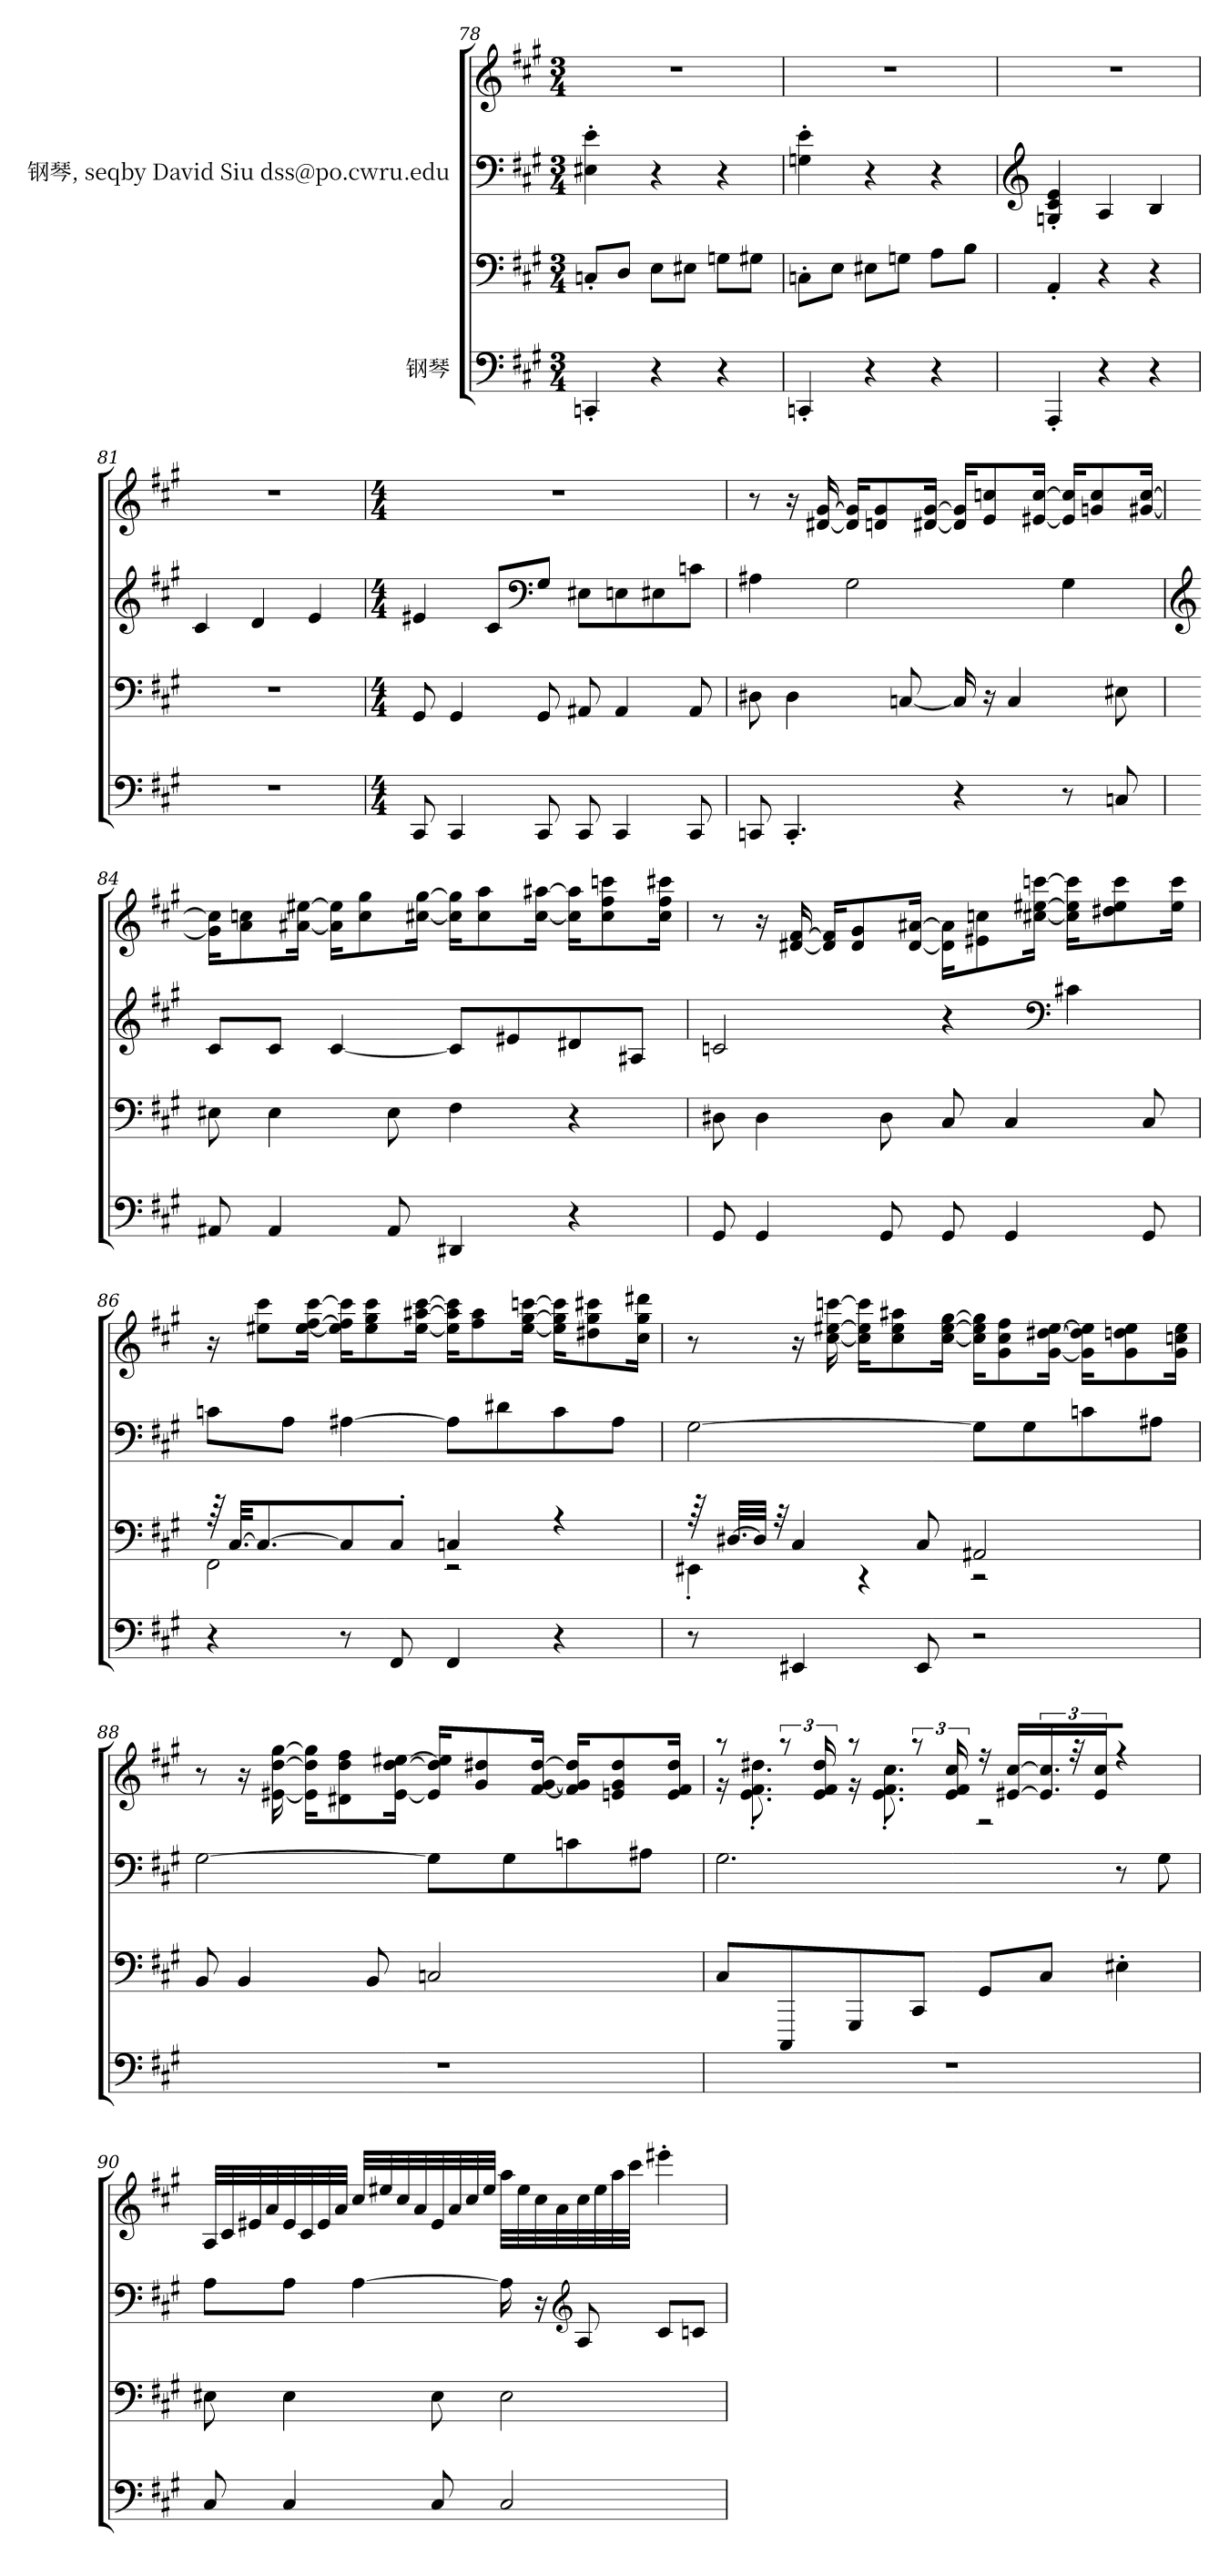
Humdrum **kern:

**kern	**kern	**kern	**kern
*part2	*part2	*part1	*part1
*staff4	*staff3	*staff2	*staff1
*I"钢琴	*	*I"钢琴, seqby David Siu dss@po.cwru.edu	*
!!LO:PB:g=z
*clefF4	*clefF4	*clefF4	*clefG2
*k[f#c#g#]	*k[f#c#g#]	*k[f#c#g#]	*k[f#c#g#]
*M3/4	*M3/4	*M3/4	*M3/4
=78	=78	=78	=78
4CCn'/	8Cn'/L	4E#X\' 4e\'	2.r
.	8D/J	.	.
4r	8E\L	4r	.
.	8E#X\J	.	.
4r	8Gn\L	4r	.
.	8G#X\J	.	.
=79	=79	=79	=79
4CCn'/	8Cn'\L	4Gn\' 4e\'	2.r
.	8E\J	.	.
4r	8E#X\L	4r	.
.	8Gn\J	.	.
4r	8A\L	4r	.
.	8B\J	.	.
=80	=80	=80	=80
*	*	*clefG2	*
4AAA'/	4AA'/	4Gn/' 4c#/' 4e/'	2.r
4r	4r	4A/	.
4r	4r	4B/	.
=81	=81	=81	=81
2.r	2.r	4c#/	2.r
.	.	4d/	.
.	.	4e/	.
!!LO:LB:g=z
=82	=82	=82	=82
*M4/4	*M4/4	*M4/4	*M4/4
8CC#/	8GG#/	4e#X/	1r
4CC#/	4GG#/	.	.
.	.	8c#/L	.
*	*	*clefF4	*
8CC#/	8GG#/	8G#/J	.
8CC#/	8AA#X/	8E#X\L	.
4CC#/	4AA#/	8En\	.
.	.	8E#X\	.
8CC#/	8AA#/	8cn\J	.
=83	=83	=83	=83
8CCn/	8D#X\	4A#X\	8r
4.CC'/	4D#\	.	16r
.	.	.	[16d#X/ [16g#/
.	.	2G#\	16d#/] 16g#/]KL
.	.	.	8dn/ 8g#/
.	[8Cn/	.	.
.	.	.	[16d#X/ [16g#/Jk
4r	16C/]	.	16d#/] 16g#/]KL
.	16r	.	8e/ 8ccn/
.	4C/	.	.
.	.	.	[16e#X/ [16cc/Jk
8r	.	4G#\	16e#/] 16cc/]KL
.	.	.	8gn/ 8cc/
8Cn/	8E#X\	.	.
.	.	.	[16g#X/ [16cc/Jk
!!LO:LB:g=z
=84	=84	=84	=84
*	*	*clefG2	*
8AA#X/	8E#X\	8c#/L	16g#\] 16cc\]KL
.	.	.	8a\ 8ccn\
4AA#/	4E#\	8c#/J	.
.	.	.	[16a#X\ [16ee#X\Jk
.	.	[4c#/	16a#\] 16ee#\]KL
.	.	.	8cc\ 8gg#\
8AA#/	8E#\	.	.
.	.	.	[16cc#X\ [16gg#\Jk
4DD#X/	4F#\	8c#/L]	16cc#\] 16gg#\]KL
.	.	.	8cc#\ 8aa\
.	.	8e#X/	.
.	.	.	[16cc#\ [16aa#X\Jk
4r	4r	8d#X/	16cc#\] 16aa#\]KL
.	.	.	8cc#\ 8ff#\ 8cccn\
.	.	8A#X/J	.
.	.	.	16cc#\ 16ff#\ 16ccc#X\Jk
!!LO:PB:g=z
=85	=85	=85	=85
8GG#/	8D#X\	2cn/	8r
4GG#/	4D#\	.	16r
.	.	.	[16d#X/ [16f#/
.	.	.	16d#/] 16f#/]KL
.	.	.	8d#/ 8g#/
8GG#/	8D#\	.	.
.	.	.	[16d#/ [16a#X/Jk
8GG#/	8C#/	4r	16d#\] 16a#\]KL
.	.	.	8e#X\ 8ccn\
4GG#/	4C#/	.	.
.	.	.	[16cc#X\ [16ee#X\ [16cccn\Jk
*	*	*clefF4	*
.	.	4c#X\	16cc#\] 16ee#\] 16ccc\]KL
.	.	.	8dd#X\ 8ee#\ 8ccc\
8GG#/	8C#/	.	.
.	.	.	16ee#\ 16ccc\Jk
!!LO:LB:g=z
=86	=86	=86	=86
*	*^	*	*
4r	64r	2FF#\	8cn\L	16r
.	[32.C#/KKL	.	.	.
.	8.C#/_	.	.	8ee#X\ 8ccc#\L
.	.	.	8A\J	.
.	.	.	.	[16ee#\ [16ff#\ [16ccc#\Jk
8r	8C#/]	.	[4A#X\	16ee#\] 16ff#\] 16ccc#\]KL
.	.	.	.	8ee#\ 8gg#\ 8ccc#\
8FF#/	8C#'/J	.	.	.
.	.	.	.	[16ee#\ [16aa#X\ [16ccc#\Jk
4FF#/	4Cn/	2r	8A#\L]	16ee#\] 16aa#\] 16ccc#\]KL
.	.	.	.	8ff#\ 8aa#\
.	.	.	8d#X\	.
.	.	.	.	[16ee#\ [16gg#\ [16cccn\Jk
4r	4r	.	8c\	16ee#\] 16gg#\] 16ccc\]KL
.	.	.	.	8dd#X\ 8gg#\ 8ccc#X\
.	.	.	8A#\J	.
.	.	.	.	16cc#\ 16gg#\ 16ddd#X\Jk
!!LO:LB:g=z
=87	=87	=87	=87	=87
8r	64r	4EE#X'\	[2G#\	8r
.	[32.D#X/LLL	.	.	.
.	32D#/JJJ]	.	.	.
.	32r	.	.	.
4EE#X/	4C#/	.	.	16r
.	.	.	.	[16cc#\ [16ee#X\ [16cccn\
.	.	4r	.	16cc#\] 16ee#\] 16ccc\]KL
.	.	.	.	8cc#\ 8ee#\ 8aa#X\
8EE#/	8C#/	.	.	.
.	.	.	.	[16cc#\ [16ee#\ [16gg#\Jk
2r	2AA#X/	2r	8G#\L]	16cc#\] 16ee#\] 16gg#\]KL
.	.	.	.	8g#\ 8cc#\ 8ff#\
.	.	.	8G#\	.
.	.	.	.	[16g#\ [16dd#X\ [16ee#\Jk
.	.	.	8cn\	16g#\] 16dd#\] 16ee#\]KL
.	.	.	.	8g#\ 8ddn\ 8ee#\
.	.	.	8A#X\J	.
.	.	.	.	16g#\ 16ccn\ 16ee#\Jk
*	*v	*v	*	*
!!LO:PB:g=z
=88	=88	=88	=88
1r	8BB/	[2G#\	8r
.	4BB/	.	16r
.	.	.	[16e#X\ [16dd\ [16gg#\
.	.	.	16e#\] 16dd\] 16gg#\]KL
.	.	.	8d#X\ 8dd\ 8ff#\
.	8BB/	.	.
.	.	.	[16e#\ [16dd\ [16ee#X\Jk
.	2Cn/	8G#\L]	16e#/] 16dd/] 16ee#/]KL
.	.	.	8g#/ 8dd#X/
.	.	8G#\	.
.	.	.	[16f#/ [16g#/ [16dd#/Jk
.	.	8cn\	16f#/] 16g#/] 16dd#/]KL
.	.	.	8en/ 8g#/ 8dd#/
.	.	8A#X\J	.
*	*	*	*MM46
.	.	.	16e/ 16f#/ 16dd#/Jk
=89	=89	=89	=89
*	*	*	*^
1r	8C#/L	2.G#\	8r	16r
.	.	.	.	8.e\' 8.f#\' 8.dd#X\'
.	8CCC#/	.	12r	.
.	.	.	24e/ 24f#/ 24dd#/	.
.	8GGG#/	.	8r	16r
.	.	.	.	8.e\' 8.f#\' 8.cc#\'
.	8CC#/J	.	12r	.
.	.	.	24e/ 24f#/ 24cc#/	.
.	8GG#/L	.	16r	2r
.	.	.	[16e#X/ [16cc#/LL	.
.	8C#/J	.	24.e#/] 24.cc#/]JJ	.
.	.	.	48r	.
.	.	.	24e#/ 24cc#/	.
.	4E#X'\	8r	4r	.
.	.	8G#\	.	.
*	*	*	*v	*v
!!LO:LB:g=z
=90	=90	=90	=90
8C#/	8E#X\	8A\L	32A/LLL
.	.	.	32c#/
.	.	.	32e#X/
.	.	.	32a/
4C#/	4E#\	8A\J	32e#/
.	.	.	32c#/
.	.	.	32e#/
.	.	.	32a/JJJ
.	.	[4A\	32cc#/LLL
.	.	.	32ee#X/
.	.	.	32cc#/
.	.	.	32a/
8C#/	8E#\	.	32e#/
.	.	.	32a/
.	.	.	32cc#/
.	.	.	32ee#/JJJ
2C#/	2E#\	16A\]	32aa\LLL
.	.	.	32ee#\
.	.	16r	32cc#\
.	.	.	32a\
*	*	*clefG2	*
.	.	8A/	32cc#\
.	.	.	32ee#\
.	.	.	32aa\
.	.	.	32ccc#\JJJ
.	.	8c#/L	4eee#X'\
.	.	8cn/J	.
=	=	=	=
*-	*-	*-	*-
